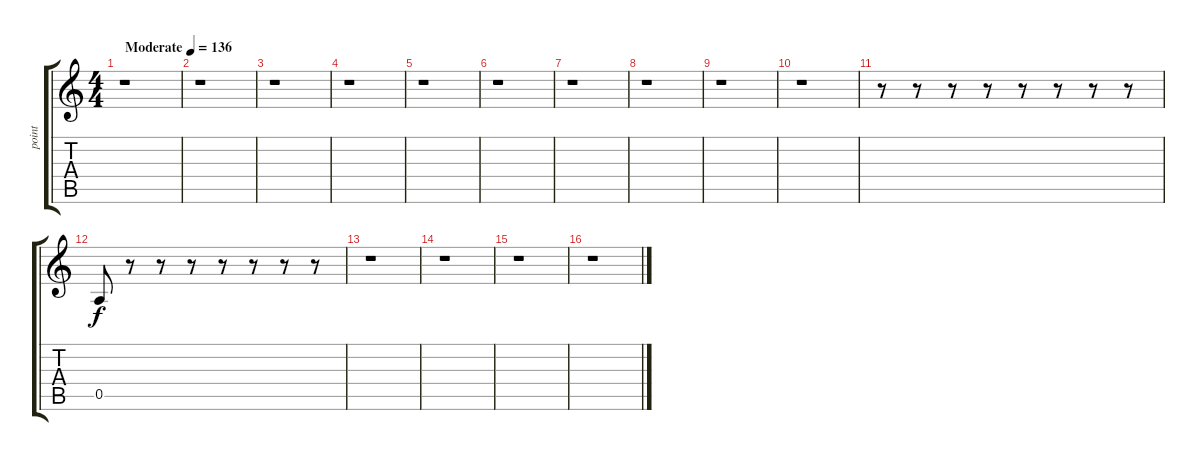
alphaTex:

\track ("point" "point") {instrument acousticguitarsteel}
\staff {score tabs}
\tuning (E4 B3 G3 D3 A2 E2) {hide}
\ts (4 4)
\tempo (136 "Moderate")
\clef g2
\ks c
r.1{dy f instrument acousticguitarsteel} |
r.1 |
r.1 |
r.1 |
r.1 |
r.1 |
r.1 |
r.1 |
r.1 |
r.1 |
r.8 r.8 r.8 r.8 r.8 r.8 r.8 r.8 |
0.5.8 r.8 r.8 r.8 r.8 r.8 r.8 r.8 |
r.1 |
r.1 |
r.1 |
r.1
